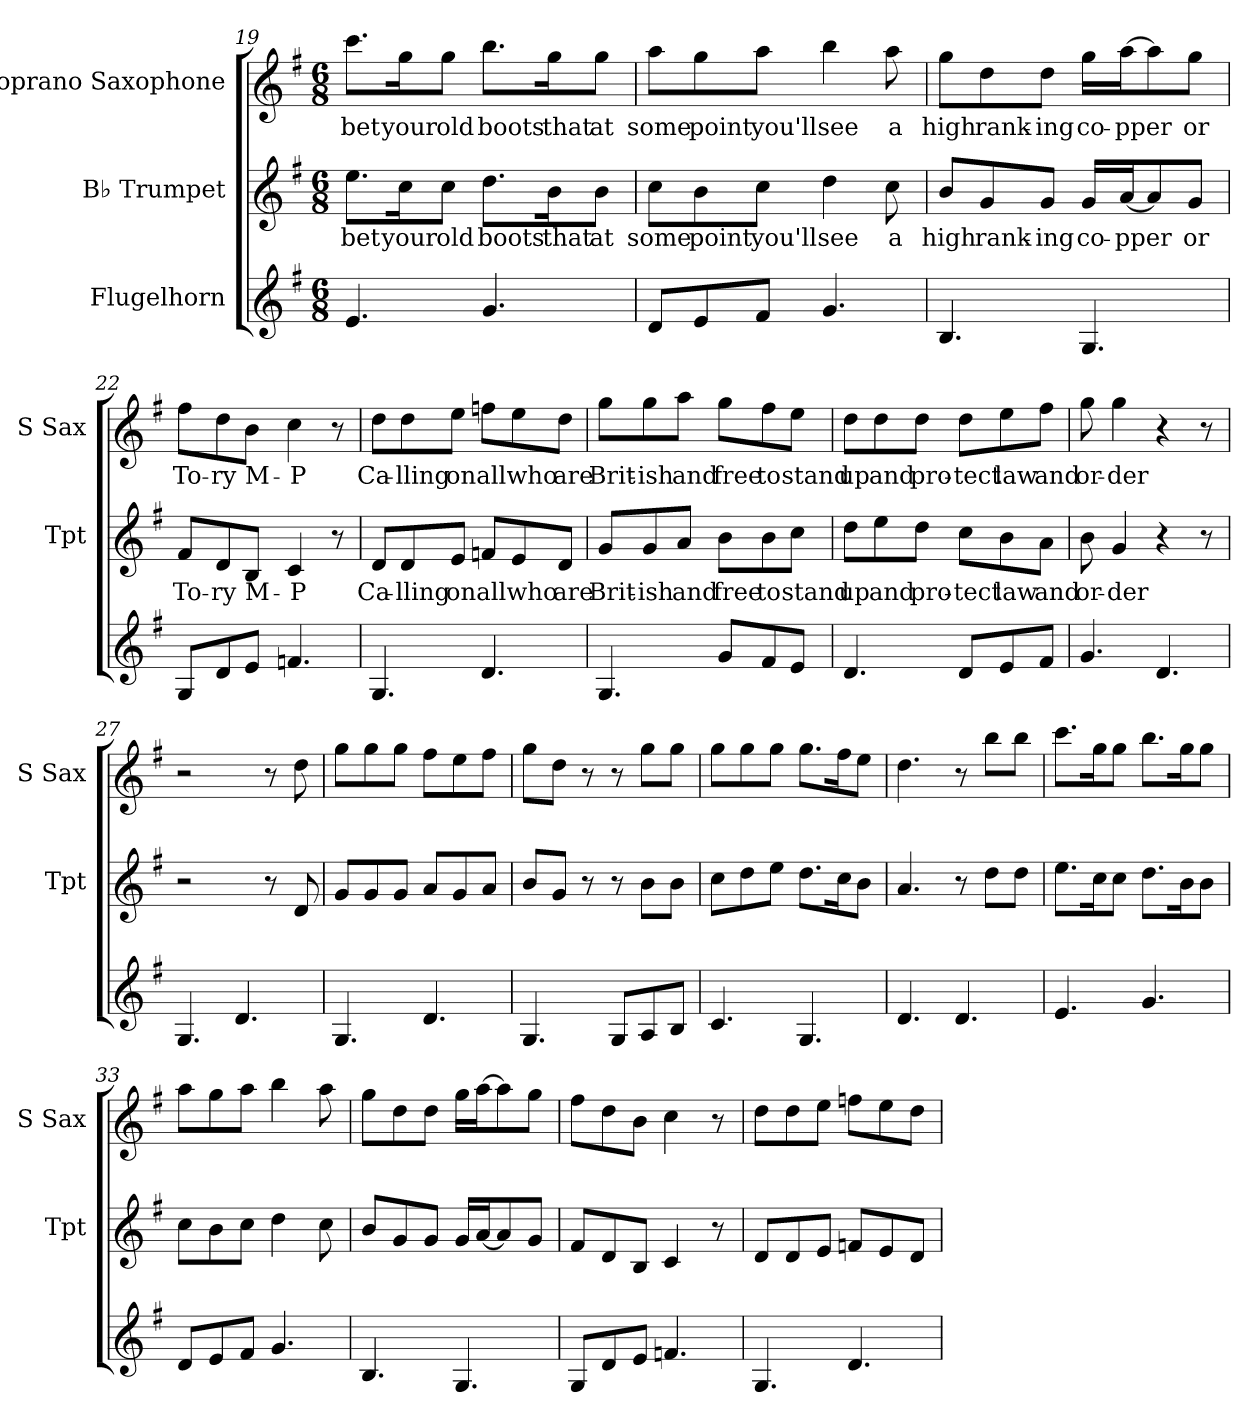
**kern	**kern	**text	**kern	**text
*part3	*part2	*part2	*part1	*part1
*staff3	*staff2	*staff2	*staff1	*staff1
*I"Flugelhorn	*I"B♭ Trumpet	*	*I"Soprano Saxophone	*
*	*I'Tpt	*	*I'S Sax	*
*clefG2	*clefG2	*	*clefG2	*
*ITrd1c2	*ITrd1c2	*	*ITrd1c2	*
*k[b-]	*k[b-]	*	*k[b-]	*
*M6/8	*M6/8	*	*M6/8	*
=19	=19	=19	=19	=19
!	!	!LO:LY:b	!	!LO:LY:b
4.d/	8.dd\L	bet	8.bb-\L	bet
!	!	!LO:LY:b	!	!LO:LY:b
.	16b-\K	your	16ff\K	your
!	!	!LO:LY:b	!	!LO:LY:b
.	8b-\J	old	8ff\J	old
!	!	!LO:LY:b	!	!LO:LY:b
4.f/	8.cc\L	boots	8.aa\L	boots
!	!	!LO:LY:b	!	!LO:LY:b
.	16a\K	that	16ff\K	that
!	!	!LO:LY:b	!	!LO:LY:b
.	8a\J	at	8ff\J	at
!!LO:LB:g=z
=20	=20	=20	=20	=20
!	!	!LO:LY:b	!	!LO:LY:b
8c/L	8b-\L	some	8gg\L	some
!	!	!LO:LY:b	!	!LO:LY:b
8d/	8a\	point	8ff\	point
!	!	!LO:LY:b	!	!LO:LY:b
8e/J	8b-\J	you'll	8gg\J	you'll
!	!	!LO:LY:b	!	!LO:LY:b
4.f/	4cc\	see	4aa\	see
!	!	!LO:LY:b	!	!LO:LY:b
.	8b-\	a	8gg\	a
=21	=21	=21	=21	=21
!	!	!LO:LY:b	!	!LO:LY:b
4.A/	8a/L	high	8ff\L	high
!	!	!LO:LY:b	!	!LO:LY:b
.	8f/	rank-	8cc\	rank-
!	!	!LO:LY:b	!	!LO:LY:b
.	8f/J	-ing	8cc\J	-ing
!	!	!LO:LY:b	!	!LO:LY:b
4.F/	16f/LL	co-	16ff\LL	co-
!	!	!LO:LY:b	!	!LO:LY:b
.	[16g/J	-pper	[16gg\J	-pper
.	8g/]	.	8gg\]	.
!	!	!LO:LY:b	!	!LO:LY:b
.	8f/J	or	8ff\J	or
=22	=22	=22	=22	=22
!	!	!LO:LY:b	!	!LO:LY:b
8F/L	8e/L	To-	8ee\L	To-
!	!	!LO:LY:b	!	!LO:LY:b
8c/	8c/	-ry	8cc\	-ry
!	!	!LO:LY:b	!	!LO:LY:b
8d/J	8A/J	M-	8a\J	M-
!	!	!LO:LY:b	!	!LO:LY:b
4.e-X/	4B-/	-P	4b-\	-P
.	8r	.	8r	.
=23	=23	=23	=23	=23
!	!	!LO:LY:b	!	!LO:LY:b
4.F/	8c/L	Ca-	8cc\L	Ca-
!	!	!LO:LY:b	!	!LO:LY:b
.	8c/	-lling	8cc\	-lling
!	!	!LO:LY:b	!	!LO:LY:b
.	8d/J	on	8dd\J	on
!	!	!LO:LY:b	!	!LO:LY:b
4.c/	8e-X/L	all	8ee-X\L	all
!	!	!LO:LY:b	!	!LO:LY:b
.	8d/	who	8dd\	who
!	!	!LO:LY:b	!	!LO:LY:b
.	8c/J	are	8cc\J	are
!!LO:PB:g=z
=24	=24	=24	=24	=24
!	!	!LO:LY:b	!	!LO:LY:b
4.F/	8f/L	Brit-	8ff\L	Brit-
!	!	!LO:LY:b	!	!LO:LY:b
.	8f/	-ish	8ff\	-ish
!	!	!LO:LY:b	!	!LO:LY:b
.	8g/J	and	8gg\J	and
!	!	!LO:LY:b	!	!LO:LY:b
8f/L	8a\L	free	8ff\L	free
!	!	!LO:LY:b	!	!LO:LY:b
8e/	8a\	to	8ee\	to
!	!	!LO:LY:b	!	!LO:LY:b
8d/J	8b-\J	stand	8dd\J	stand
=25	=25	=25	=25	=25
!	!	!LO:LY:b	!	!LO:LY:b
4.c/	8cc\L	up	8cc\L	up
!	!	!LO:LY:b	!	!LO:LY:b
.	8dd\	and	8cc\	and
!	!	!LO:LY:b	!	!LO:LY:b
.	8cc\J	pro-	8cc\J	pro-
!	!	!LO:LY:b	!	!LO:LY:b
8c/L	8b-\L	-tect	8cc\L	-tect
!	!	!LO:LY:b	!	!LO:LY:b
8d/	8a\	law	8dd\	law
!	!	!LO:LY:b	!	!LO:LY:b
8e/J	8g\J	and	8ee\J	and
=26	=26	=26	=26	=26
!	!	!LO:LY:b	!	!LO:LY:b
4.f/	8a\	or-	8ff\	or-
!	!	!LO:LY:b	!	!LO:LY:b
.	4f/	-der	4ff\	-der
4.c/	4r	.	4r	.
.	8r	.	8r	.
=27	=27	=27	=27	=27
4.F/	2r	.	2r	.
4.c/	.	.	.	.
.	8r	.	8r	.
.	8c/	.	8cc\	.
=28	=28	=28	=28	=28
4.F/	8f/L	.	8ff\L	.
.	8f/	.	8ff\	.
.	8f/J	.	8ff\J	.
4.c/	8g/L	.	8ee\L	.
.	8f/	.	8dd\	.
.	8g/J	.	8ee\J	.
=29	=29	=29	=29	=29
4.F/	8a/L	.	8ff\L	.
.	8f/J	.	8cc\J	.
.	8r	.	8r	.
8F/L	8r	.	8r	.
8G/	8a\L	.	8ff\L	.
8A/J	8a\J	.	8ff\J	.
!!LO:LB:g=z
=30	=30	=30	=30	=30
4.B-/	8b-\L	.	8ff\L	.
.	8cc\	.	8ff\	.
.	8dd\J	.	8ff\J	.
4.F/	8.cc\L	.	8.ff\L	.
.	16b-\K	.	16ee\K	.
.	8a\J	.	8dd\J	.
=31	=31	=31	=31	=31
4.c/	4.g/	.	4.cc\	.
4.c/	8r	.	8r	.
.	8cc\L	.	8aa\L	.
.	8cc\J	.	8aa\J	.
=32	=32	=32	=32	=32
4.d/	8.dd\L	.	8.bb-\L	.
.	16b-\K	.	16ff\K	.
.	8b-\J	.	8ff\J	.
4.f/	8.cc\L	.	8.aa\L	.
.	16a\K	.	16ff\K	.
.	8a\J	.	8ff\J	.
=33	=33	=33	=33	=33
8c/L	8b-\L	.	8gg\L	.
8d/	8a\	.	8ff\	.
8e/J	8b-\J	.	8gg\J	.
4.f/	4cc\	.	4aa\	.
.	8b-\	.	8gg\	.
=34	=34	=34	=34	=34
4.A/	8a/L	.	8ff\L	.
.	8f/	.	8cc\	.
.	8f/J	.	8cc\J	.
4.F/	16f/LL	.	16ff\LL	.
.	[16g/J	.	[16gg\J	.
.	8g/]	.	8gg\]	.
.	8f/J	.	8ff\J	.
=35	=35	=35	=35	=35
8F/L	8e/L	.	8ee\L	.
8c/	8c/	.	8cc\	.
8d/J	8A/J	.	8a\J	.
4.e-X/	4B-/	.	4b-\	.
.	8r	.	8r	.
=36	=36	=36	=36	=36
4.F/	8c/L	.	8cc\L	.
.	8c/	.	8cc\	.
.	8d/J	.	8dd\J	.
4.c/	8e-X/L	.	8ee-X\L	.
.	8d/	.	8dd\	.
.	8c/J	.	8cc\J	.
=	=	=	=	=
*-	*-	*-	*-	*-
